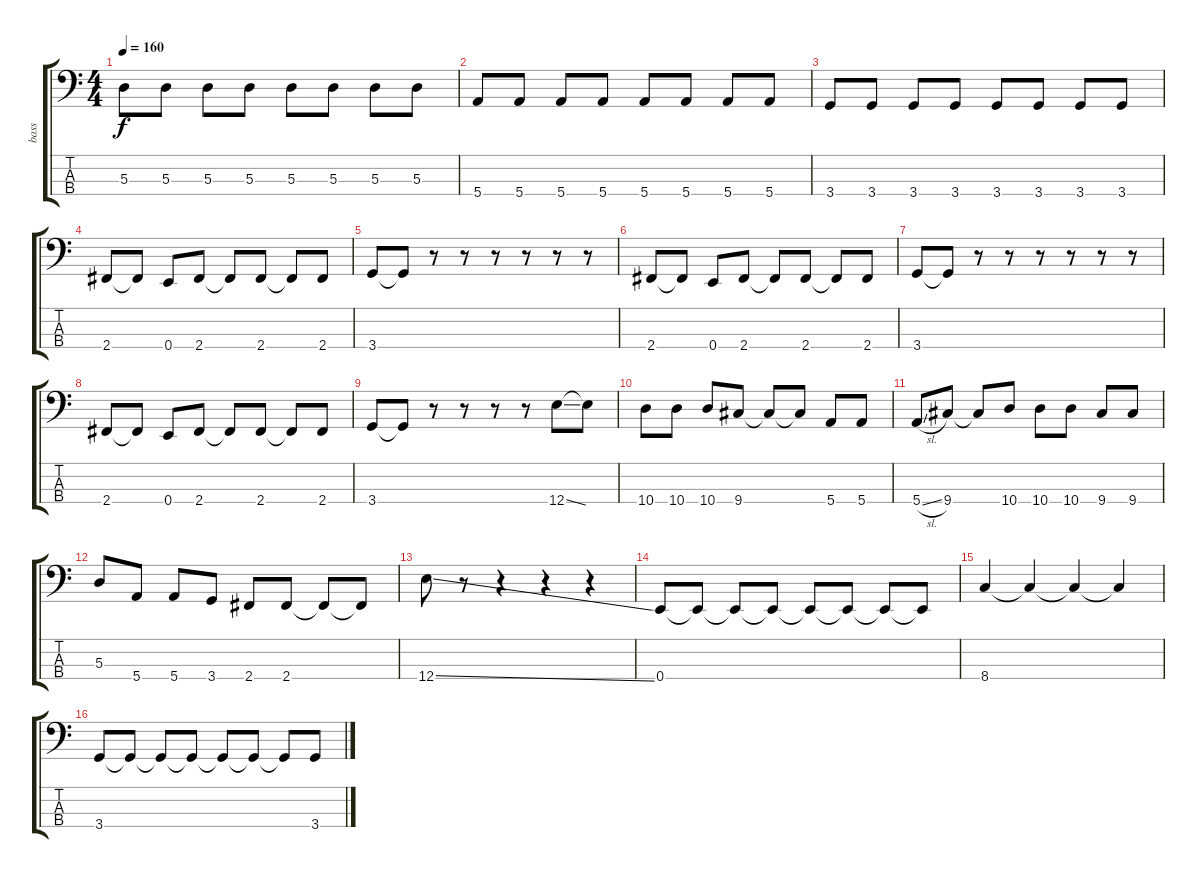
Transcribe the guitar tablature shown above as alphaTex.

\track ("bass" "bass") {instrument acousticguitarnylon}
\staff {score tabs}
\tuning (G2 D2 A1 E1) {hide}
\ts (4 4)
\tempo 160
\clef f4
\ks c
5.3.8{dy f} 5.3.8 5.3.8 5.3.8 5.3.8 5.3.8 5.3.8 5.3.8 |
5.4.8 5.4.8 5.4.8 5.4.8 5.4.8 5.4.8 5.4.8 5.4.8 |
3.4.8 3.4.8 3.4.8 3.4.8 3.4.8 3.4.8 3.4.8 3.4.8 |
2.4.8 2.4{t}.8 0.4.8 2.4.8 2.4{t}.8 2.4.8 2.4{t}.8 2.4.8 |
3.4.8 3.4{t}.8 r.8 r.8 r.8 r.8 r.8 r.8 |
2.4.8 2.4{t}.8 0.4.8 2.4.8 2.4{t}.8 2.4.8 2.4{t}.8 2.4.8 |
3.4.8 3.4{t}.8 r.8 r.8 r.8 r.8 r.8 r.8 |
2.4.8 2.4{t}.8 0.4.8 2.4.8 2.4{t}.8 2.4.8 2.4{t}.8 2.4.8 |
3.4.8 3.4{t}.8 r.8 r.8 r.8 r.8 12.4{ss}.8 12.4{t}.8 |
10.4.8 10.4.8 10.4.8 9.4.8 9.4{t}.8 9.4{t}.8 5.4.8 5.4.8 |
5.4{sl}.8 9.4.8 9.4{t}.8 10.4.8 10.4.8 10.4.8 9.4.8 9.4.8 |
5.3.8 5.4.8 5.4.8 3.4.8 2.4.8 2.4.8 2.4{t}.8 2.4{t}.8 |
12.4{ss}.8 r.8 r.4 r.4 r.4 |
0.4.8 0.4{t}.8 0.4{t}.8 0.4{t}.8 0.4{t}.8 0.4{t}.8 0.4{t}.8 0.4{t}.8 |
8.4.4 8.4{t}.4 8.4{t}.4 8.4{t}.4 |
3.4.8 3.4{t}.8 3.4{t}.8 3.4{t}.8 3.4{t}.8 3.4{t}.8 3.4{t}.8 3.4.8
